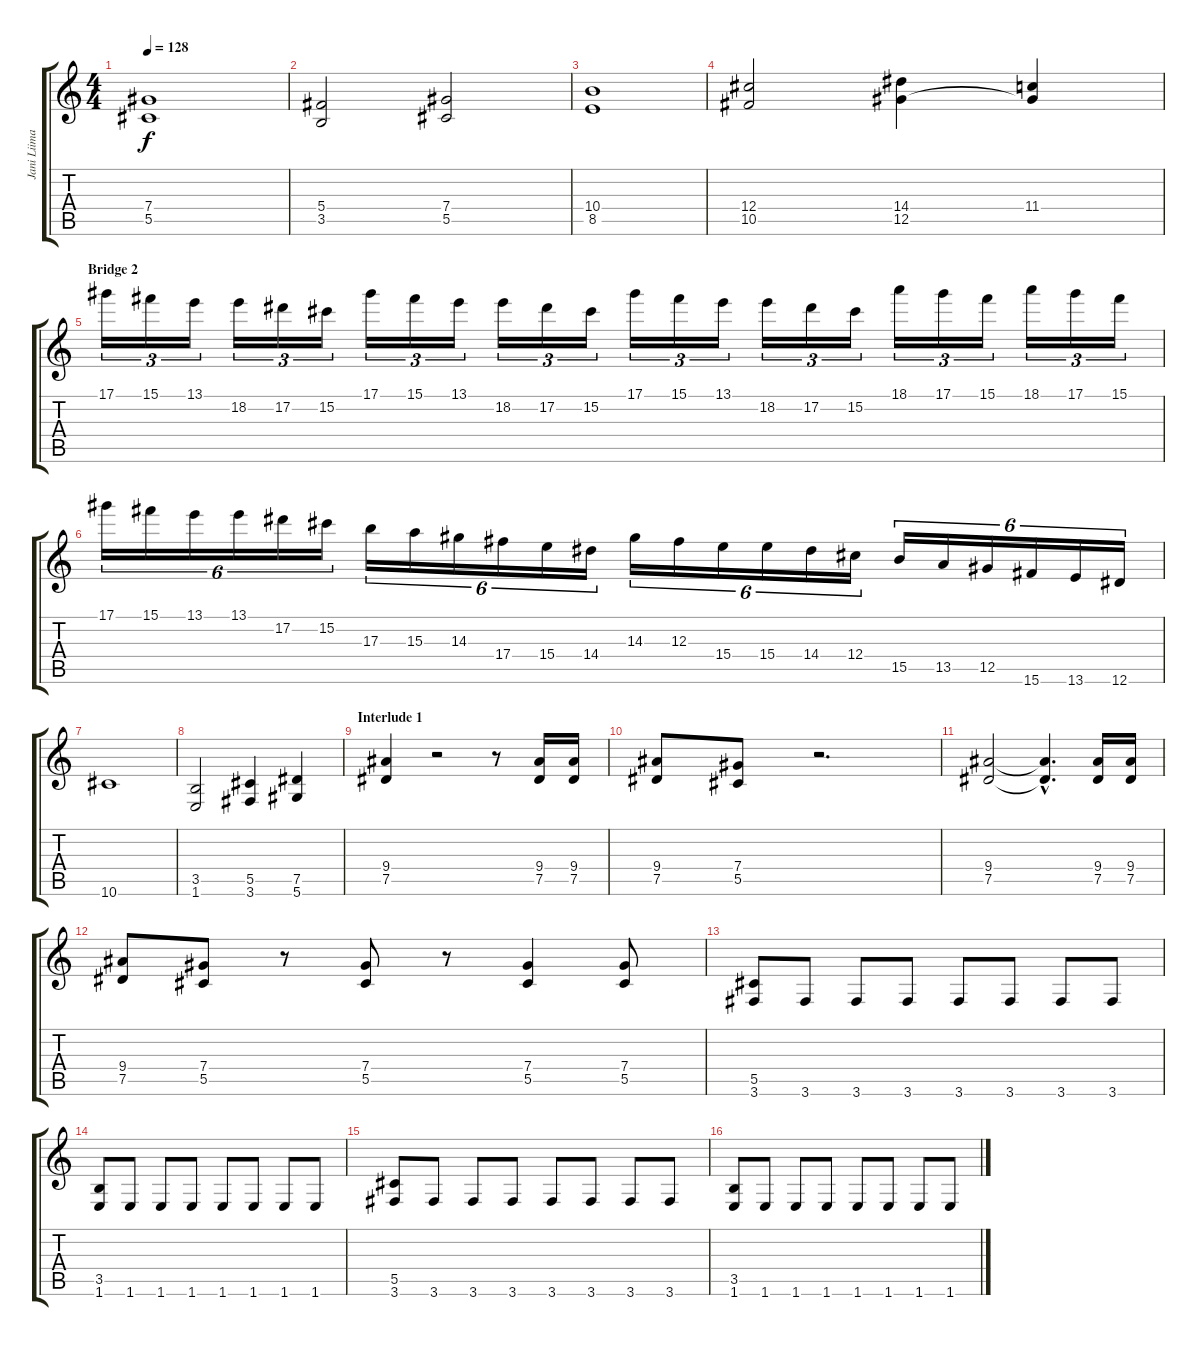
\track ("Jani Liimatainen" "Jani Liima") {instrument distortionguitar}
\staff {score tabs}
\tuning (Eb4 Bb3 Gb3 Db3 Ab2 Eb2) {hide}
\ts (4 4)
\tempo 128
\clef g2
\ks c
(7.4 5.5).1{dy f} |
(5.4 3.5).2 (7.4 5.5).2 |
(10.4 8.5).1 |
(12.4 10.5).2 (14.4 12.5).4 (11.4 12.5{t}).4 |
\section ("" "Bridge 2")
17.1.16{tu (3 2) instrument distortionguitar} 15.1.16{tu (3 2)} 13.1.16{tu (3 2)} 18.2.16{tu (3 2)} 17.2.16{tu (3 2)} 15.2.16{tu (3 2)} 17.1.16{tu (3 2)} 15.1.16{tu (3 2)} 13.1.16{tu (3 2)} 18.2.16{tu (3 2)} 17.2.16{tu (3 2)} 15.2.16{tu (3 2)} 17.1.16{tu (3 2)} 15.1.16{tu (3 2)} 13.1.16{tu (3 2)} 18.2.16{tu (3 2)} 17.2.16{tu (3 2)} 15.2.16{tu (3 2)} 18.1.16{tu (3 2)} 17.1.16{tu (3 2)} 15.1.16{tu (3 2)} 18.1.16{tu (3 2)} 17.1.16{tu (3 2)} 15.1.16{tu (3 2)} |
17.1.16{tu (6 4)} 15.1.16{tu (6 4)} 13.1.16{tu (6 4)} 13.1.16{tu (6 4)} 17.2.16{tu (6 4)} 15.2.16{tu (6 4)} 17.3.16{tu (6 4)} 15.3.16{tu (6 4)} 14.3.16{tu (6 4)} 17.4.16{tu (6 4)} 15.4.16{tu (6 4)} 14.4.16{tu (6 4)} 14.3.16{tu (6 4)} 12.3.16{tu (6 4)} 15.4.16{tu (6 4)} 15.4.16{tu (6 4)} 14.4.16{tu (6 4)} 12.4.16{tu (6 4)} 15.5.16{tu (6 4)} 13.5.16{tu (6 4)} 12.5.16{tu (6 4)} 15.6.16{tu (6 4)} 13.6.16{tu (6 4)} 12.6.16{tu (6 4)} |
10.6.1 |
(3.5 1.6).2 (5.5 3.6).4 (7.5 5.6).4 |
\section ("" "Interlude 1")
(9.4 7.5).4 r.2 r.8 (9.4 7.5).16 (9.4 7.5).16 |
(9.4 7.5).8 (7.4 5.5).8 r.2{d} |
(9.4 7.5).2 (9.4{hac t} 7.5{hac t}).4{d} (9.4 7.5).16 (9.4 7.5).16 |
(9.4 7.5).8 (7.4 5.5).8 r.8 (7.4 5.5).8 r.8 (7.4 5.5).4 (7.4 5.5).8 |
(5.5 3.6).8 3.6.8 3.6.8 3.6.8 3.6.8 3.6.8 3.6.8 3.6.8 |
(3.5 1.6).8 1.6.8 1.6.8 1.6.8 1.6.8 1.6.8 1.6.8 1.6.8 |
(5.5 3.6).8 3.6.8 3.6.8 3.6.8 3.6.8 3.6.8 3.6.8 3.6.8 |
(3.5 1.6).8 1.6.8 1.6.8 1.6.8 1.6.8 1.6.8 1.6.8 1.6.8
